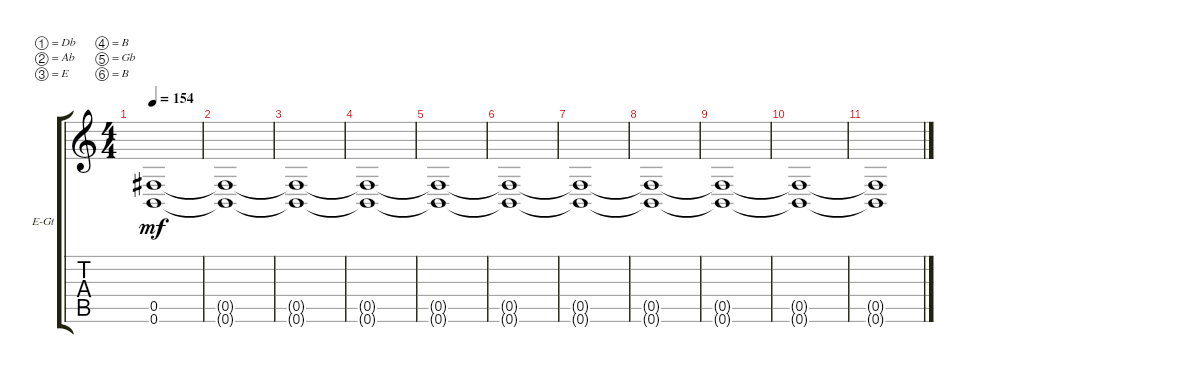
\defaultSystemsLayout 4
\bracketExtendMode groupsimilarinstruments
\firstSystemTrackNameOrientation horizontal
\otherSystemsTrackNameOrientation horizontal
\track ("Electric Guitar 2" "E-Gt") {instrument distortionguitar}
\staff {score tabs}
\tuning (Db4 Ab3 E3 B2 Gb2 B1)
\ts (4 4)
\tempo 154
\clef g2
\ks c
(0.5{t} 0.6{t}).1{dy mf} |
(0.6{t} 0.5{t}).1 |
(0.6{t} 0.5{t}).1 |
(0.6{t} 0.5{t}).1 |
(0.6{t} 0.5{t}).1 |
(0.5{t} 0.6{t}).1 |
(0.5{t} 0.6{t}).1 |
(0.5{t} 0.6{t}).1 |
(0.5{t} 0.6{t}).1 |
(0.5{t} 0.6{t}).1 |
(0.5{t} 0.6{t}).1
